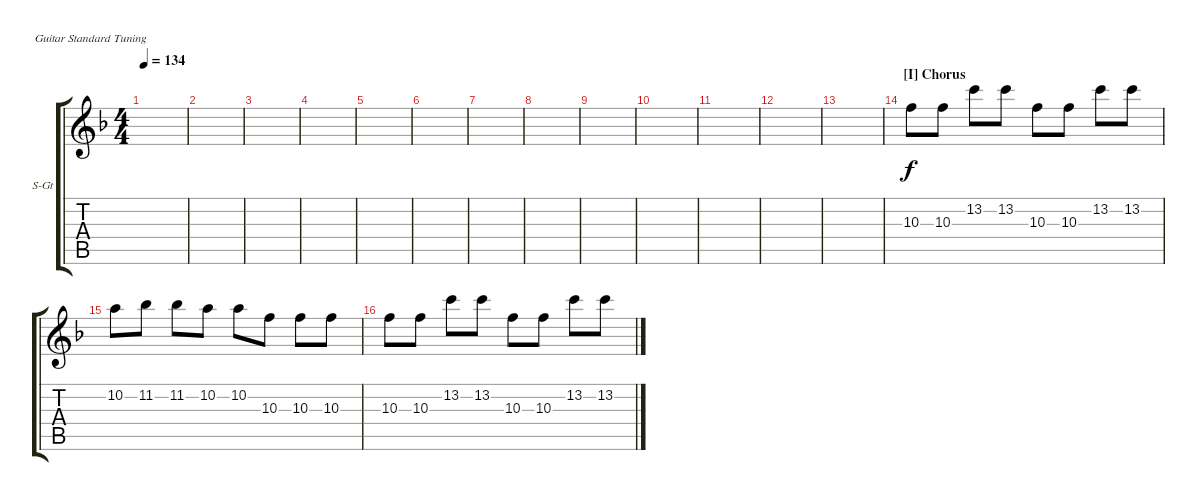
\defaultSystemsLayout 4
\bracketExtendMode groupsimilarinstruments
\firstSystemTrackNameOrientation horizontal
\otherSystemsTrackNameOrientation horizontal
\track ("Claude" "S-Gt") {instrument acousticguitarsteel}
\staff {score tabs}
\tuning (E4 B3 G3 D3 A2 E2)
\ts (4 4)
\tempo 134
\clef g2
\scale
0.333333
\ks f
|
\scale
0.333333 |
\scale
0.333333 |
\scale
0.333333 |
\scale
0.333333 |
\scale
0.333333 |
\scale
0.333333 |
\scale
0.333333 |
\scale
0.333333 |
\scale
0.333333 |
\scale
0.333333 |
\scale
0.333333 |
\scale
0.333333 |
\section ("I" "Chorus")
\scale
0.333333 10.3.8 10.3.8 13.2.8 13.2.8 10.3.8 10.3.8 13.2.8 13.2.8 |
\scale
0.333333 10.2.8 11.2.8 11.2.8 10.2.8 10.2.8 10.3.8 10.3.8 10.3.8 |
\scale
0.333333 10.3.8 10.3.8 13.2.8 13.2.8 10.3.8 10.3.8 13.2.8 13.2.8
